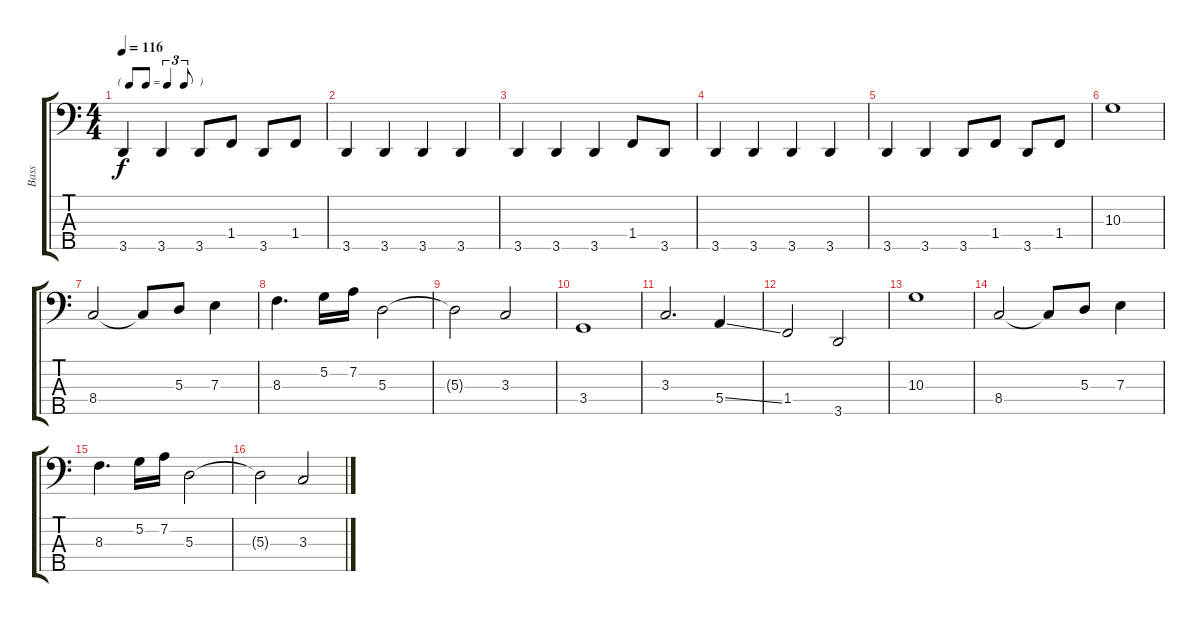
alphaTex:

\track ("Bass" "Bass") {instrument electricbasspick}
\staff {score tabs}
\tuning (G2 D2 A1 E1 B0) {hide}
\ts (4 4)
\tf triplet8th
\tempo 116
\clef f4
\ks c
3.5.4{dy f} 3.5.4 3.5.8 1.4.8 3.5.8 1.4.8 |
3.5.4 3.5.4 3.5.4 3.5.4 |
3.5.4 3.5.4 3.5.4 1.4.8 3.5.8 |
3.5.4 3.5.4 3.5.4 3.5.4 |
3.5.4 3.5.4 3.5.8 1.4.8 3.5.8 1.4.8 |
10.3.1 |
8.4.2 8.4{t}.8 5.3.8 7.3.4 |
8.3.4{d} 5.2.16 7.2.16 5.3.2 |
5.3{t}.2 3.3.2 |
3.4.1 |
3.3.2{d} 5.4{ss}.4 |
1.4.2 3.5.2 |
10.3.1 |
8.4.2 8.4{t}.8 5.3.8 7.3.4 |
8.3.4{d} 5.2.16 7.2.16 5.3.2 |
5.3{t}.2 3.3.2
